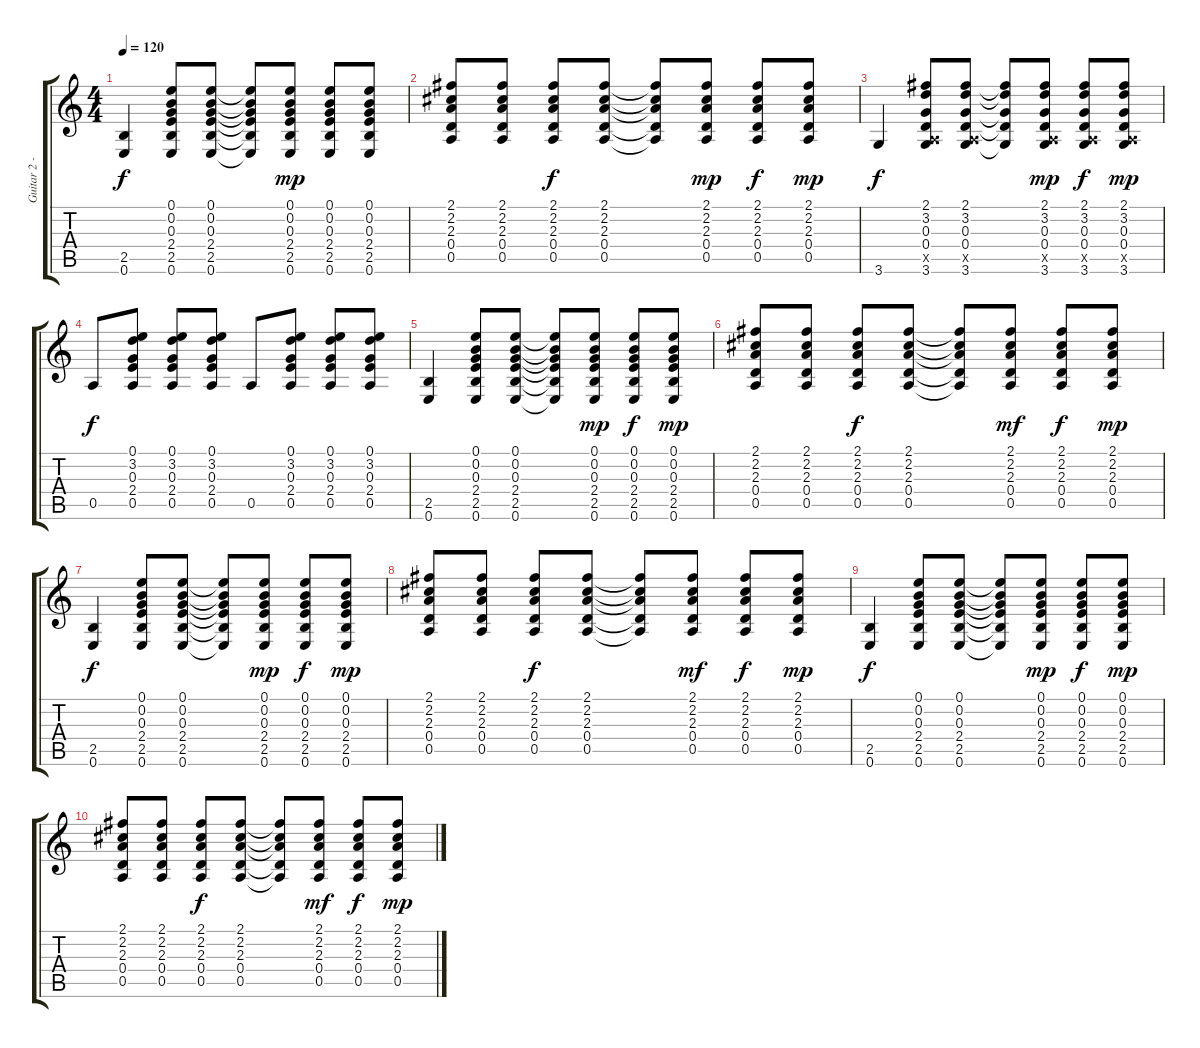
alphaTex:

\track ("Guitar 2 - Michelle Branch" "Guitar 2 -") {instrument acousticguitarnylon}
\staff {score tabs}
\tuning (E4 B3 G3 D3 A2 E2) {hide}
\ts (4 4)
\tempo 120
\clef g2
\ks c
(2.5 0.6).4{dy f} (0.1 0.2 0.3 2.4 2.5 0.6).8 (0.1 0.2 0.3 2.4 2.5 0.6).8 (0.1{t} 0.2{t} 0.3{t} 2.4{t} 2.5{t} 0.6{t}).8 (0.1 0.2 0.3 2.4 2.5 0.6).8{dy mp} (0.1 0.2 0.3 2.4 2.5 0.6).8 (0.1 0.2 0.3 2.4 2.5 0.6).8 |
(2.1 2.2 2.3 0.4 0.5).8 (2.1 2.2 2.3 0.4 0.5).8 (2.1 2.2 2.3 0.4 0.5).8{dy f} (2.1 2.2 2.3 0.4 0.5).8 (2.1{t} 2.2{t} 2.3{t} 0.4{t} 0.5{t}).8 (2.1 2.2 2.3 0.4 0.5).8{dy mp} (2.1 2.2 2.3 0.4 0.5).8{dy f} (2.1 2.2 2.3 0.4 0.5).8{dy mp} |
3.6.4{dy f} (2.1 3.2 0.3 0.4 0.5{x} 3.6).8 (2.1 3.2 0.3 0.4 0.5{x} 3.6).8 (2.1{t} 3.2{t} 0.3{t} 0.4{t} 3.6{t}).8 (2.1 3.2 0.3 0.4 0.5{x} 3.6).8{dy mp} (2.1 3.2 0.3 0.4 0.5{x} 3.6).8{dy f} (2.1 3.2 0.3 0.4 0.5{x} 3.6).8{dy mp} |
0.5.8{dy f} (0.1 3.2 0.3 2.4 0.5).8 (0.1 3.2 0.3 2.4 0.5).8 (0.1 3.2 0.3 2.4 0.5).8 0.5.8 (0.1 3.2 0.3 2.4 0.5).8 (0.1 3.2 0.3 2.4 0.5).8 (0.1 3.2 0.3 2.4 0.5).8 |
(2.5 0.6).4 (0.1 0.2 0.3 2.4 2.5 0.6).8 (0.1 0.2 0.3 2.4 2.5 0.6).8 (0.1{t} 0.2{t} 0.3{t} 2.4{t} 2.5{t} 0.6{t}).8 (0.1 0.2 0.3 2.4 2.5 0.6).8{dy mp} (0.1 0.2 0.3 2.4 2.5 0.6).8{dy f} (0.1 0.2 0.3 2.4 2.5 0.6).8{dy mp} |
(2.1 2.2 2.3 0.4 0.5).8{volume 9} (2.1 2.2 2.3 0.4 0.5).8 (2.1 2.2 2.3 0.4 0.5).8{dy f} (2.1 2.2 2.3 0.4 0.5).8 (2.1{t} 2.2{t} 2.3{t} 0.4{t} 0.5{t}).8 (2.1 2.2 2.3 0.4 0.5).8{dy mf} (2.1 2.2 2.3 0.4 0.5).8{dy f} (2.1 2.2 2.3 0.4 0.5).8{dy mp} |
(2.5 0.6).4{dy f} (0.1 0.2 0.3 2.4 2.5 0.6).8 (0.1 0.2 0.3 2.4 2.5 0.6).8 (0.1{t} 0.2{t} 0.3{t} 2.4{t} 2.5{t} 0.6{t}).8 (0.1 0.2 0.3 2.4 2.5 0.6).8{dy mp} (0.1 0.2 0.3 2.4 2.5 0.6).8{dy f} (0.1 0.2 0.3 2.4 2.5 0.6).8{dy mp} |
(2.1 2.2 2.3 0.4 0.5).8{volume 4} (2.1 2.2 2.3 0.4 0.5).8 (2.1 2.2 2.3 0.4 0.5).8{dy f} (2.1 2.2 2.3 0.4 0.5).8 (2.1{t} 2.2{t} 2.3{t} 0.4{t} 0.5{t}).8 (2.1 2.2 2.3 0.4 0.5).8{dy mf} (2.1 2.2 2.3 0.4 0.5).8{dy f} (2.1 2.2 2.3 0.4 0.5).8{dy mp} |
(2.5 0.6).4{dy f} (0.1 0.2 0.3 2.4 2.5 0.6).8 (0.1 0.2 0.3 2.4 2.5 0.6).8 (0.1{t} 0.2{t} 0.3{t} 2.4{t} 2.5{t} 0.6{t}).8 (0.1 0.2 0.3 2.4 2.5 0.6).8{dy mp} (0.1 0.2 0.3 2.4 2.5 0.6).8{dy f} (0.1 0.2 0.3 2.4 2.5 0.6).8{dy mp} |
(2.1 2.2 2.3 0.4 0.5).8{volume 0} (2.1 2.2 2.3 0.4 0.5).8 (2.1 2.2 2.3 0.4 0.5).8{dy f} (2.1 2.2 2.3 0.4 0.5).8 (2.1{t} 2.2{t} 2.3{t} 0.4{t} 0.5{t}).8 (2.1 2.2 2.3 0.4 0.5).8{dy mf} (2.1 2.2 2.3 0.4 0.5).8{dy f} (2.1 2.2 2.3 0.4 0.5).8{dy mp}
